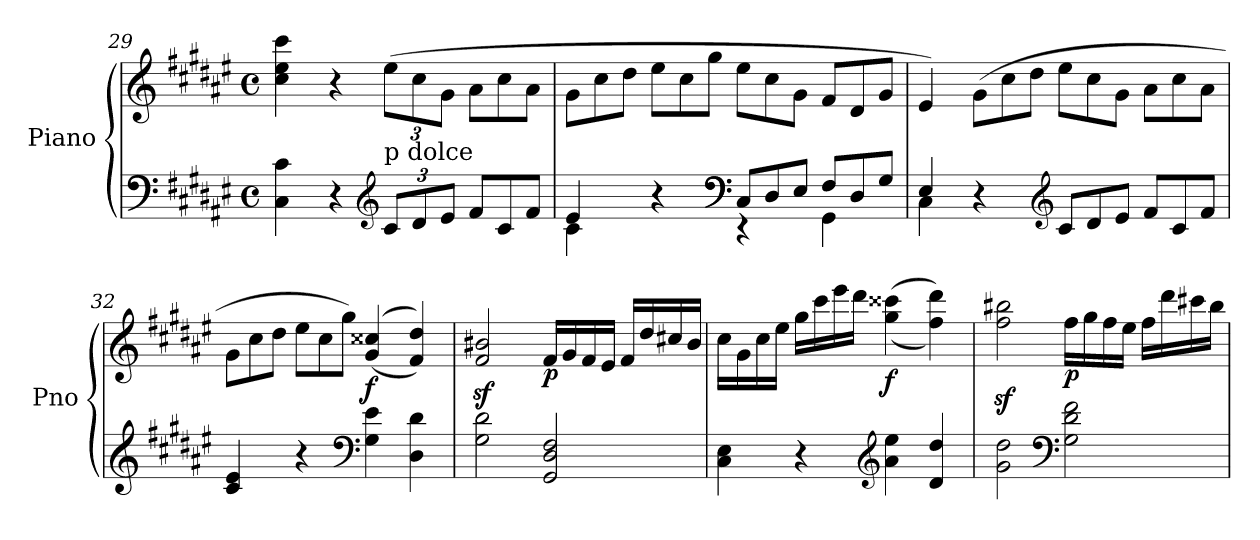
**kern	**kern	**dynam
*part1	*part1	*part1
*staff2	*staff1	*staff1/2
*I"Piano	*	*
*I'Pno	*	*
*clefF4	*clefG2	*
*k[f#c#g#d#a#e#]	*k[f#c#g#d#a#e#]	*
*F#:	*F#:	*
*M4/4	*M4/4	*
*met(c)	*met(c)	*
=29	=29	=29
4C#\ 4c#\	4cc#\ 4ee#\ 4ccc#\	.
4r	4r	.
*clefG2	*	*
*Xbrackettup	*Xbrackettup	*
!	!LO:TX:b:t=p dolce	!
12c#/L	(>12ee#\L	.
12d#/	12cc#\	.
12e#/J	12g#\J	.
*Xtuplet	*Xtuplet	*
12f#/L	12a#\L	.
12c#/	12cc#\	.
12f#/J	12a#\J	.
=30	=30	=30
*^	*	*
4e#/	4c#\	12g#\L	.
.	.	12cc#\	.
.	.	12dd#\J	.
4r	4ryy	12ee#\L	.
.	.	12cc#\	.
.	.	12gg#\J	.
*clefF4	*	*	*
12C#/L	4rEE	12ee#\L	.
12D#/	.	12cc#\	.
12E#/J	.	12g#\J	.
12F#/L	4GG#\	12f#/L	.
12D#/	.	12d#/	.
12G#/J	.	12g#/J	.
!!LO:LB:g=z
=31	=31	=31	=31
4E#/	4C#\	4e#/)	.
4r	2.ryy	(>12g#\L	.
.	.	12cc#\	.
.	.	12dd#\J	.
*clefG2	*	*	*
12c#/L	.	12ee#\L	.
12d#/	.	12cc#\	.
12e#/J	.	12g#\J	.
12f#/L	.	12a#\L	.
12c#/	.	12cc#\	.
12f#/J	.	12a#\J	.
*v	*v	*	*
=32	=32	=32
4c#/ 4e#/	12g#\L	.
.	12cc#\	.
.	12dd#\J	.
4r	12ee#\L	.
.	12cc#\	.
.	12gg#\J)	.
*clefF4	*	*
!	!	!LO:DY:b
4G#\ 4e#\	(<(<4g#/ 4cc##X/	f
4D#\ 4d#\	4f#/ 4dd#/))	.
=33	=33	=33
2G#\ 2d#\	2f#/z< 2b#X/z<	.
!	!	!LO:DY:b
2GG#/ 2D#/ 2F#/	16f#/LL	p
.	16g#/	.
.	16f#/	.
.	16e#/JJ	.
.	16f#/LL	.
.	16dd#/	.
.	16cc#X/	.
.	16b#/JJ	.
=34	=34	=34
4C#\ 4E#\	16cc#\LL	.
.	16g#\	.
.	16cc#\	.
.	16ee#\JJ	.
4r	16gg#\LL	.
.	16ccc#\	.
.	16eee#\	.
.	16ddd#\JJ	.
*clefG2	*	*
!	!	!LO:DY:b
4a#\ 4ee#\	(>(>4gg#\ 4ccc##X\	f
4d#/ 4dd#/	4ff#\ 4ddd#\))	.
!!LO:PB:g=z
=35	=35	=35
2g#\ 2dd#\	2ff#\z< 2bb#X\z<	.
*clefF4	*	*
!	!	!LO:DY:b
2G#\ 2d#\ 2f#\	16ff#\LL	p
.	16gg#\	.
.	16ff#\	.
.	16ee#\JJ	.
.	16ff#\LL	.
.	16ddd#\	.
.	16ccc#X\	.
.	16bb#\JJ	.
=	=	=
*-	*-	*-
